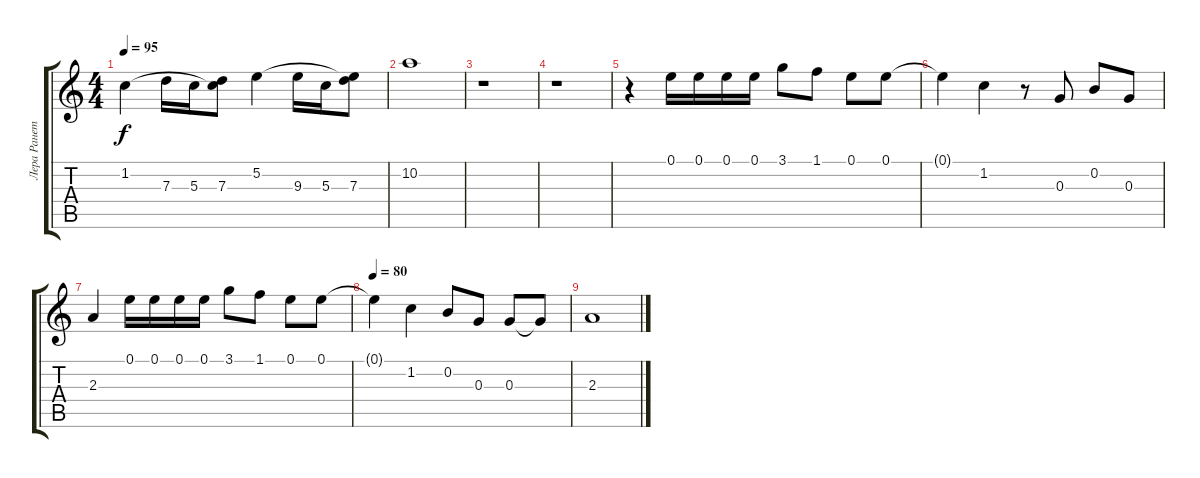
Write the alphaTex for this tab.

\track ("Лера Ранетка" "Лера Ранет") {instrument acousticguitarsteel}
\staff {score tabs}
\tuning (E4 B3 G3 D3 A2 E2) {hide}
\ts (4 4)
\tempo 95
\clef g2
\ks c
1.2{t}.4{dy f} 7.3.16 5.3.16 (1.2{t} 7.3).8 5.2.4 9.3.16 5.3.16 (5.2{t} 7.3).8 |
10.2.1 |
r.1 |
r.1 |
r.4 0.1.16 0.1.16 0.1.16 0.1.16 3.1.8 1.1.8 0.1.8 0.1.8 |
0.1{t}.4 1.2.4 r.8 0.3.8 0.2.8 0.3.8 |
2.3.4 0.1.16 0.1.16 0.1.16 0.1.16 3.1.8 1.1.8 0.1.8 0.1.8 |
\tempo 80
0.1{t}.4 1.2.4 0.2.8 0.3.8 0.3.8 0.3{t}.8 |
2.3.1
